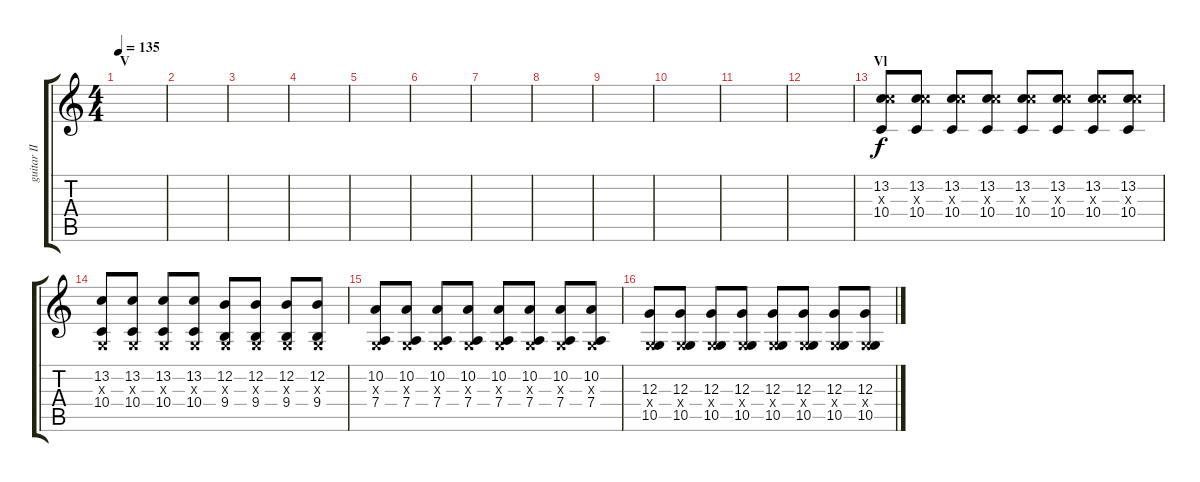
\track ("guitar II" "guitar II") {instrument lead2sawtooth}
\staff {score tabs}
\tuning (E4 B3 G3 D3 A2 D2) {hide}
\ts (4 4)
\section ("" "V")
\tempo 135
\clef g2
\ks c
|
|
|
|
|
|
|
|
|
|
|
|
\section ("" "Vl")
(13.2 17.3{x} 10.4).8 (13.2 17.3{x} 10.4).8 (13.2 17.3{x} 10.4).8 (13.2 17.3{x} 10.4).8 (13.2 17.3{x} 10.4).8 (13.2 17.3{x} 10.4).8 (13.2 17.3{x} 10.4).8 (13.2 17.3{x} 10.4).8 |
(13.2 0.3{x} 10.4).8 (13.2 0.3{x} 10.4).8 (13.2 0.3{x} 10.4).8 (13.2 0.3{x} 10.4).8 (12.2 0.3{x} 9.4).8 (12.2 0.3{x} 9.4).8 (12.2 0.3{x} 9.4).8 (12.2 0.3{x} 9.4).8 |
(10.2 0.3{x} 7.4).8 (10.2 0.3{x} 7.4).8 (10.2 0.3{x} 7.4).8 (10.2 0.3{x} 7.4).8 (10.2 0.3{x} 7.4).8 (10.2 0.3{x} 7.4).8 (10.2 0.3{x} 7.4).8 (10.2 0.3{x} 7.4).8 |
(12.3 5.4{x} 10.5).8 (12.3 5.4{x} 10.5).8 (12.3 5.4{x} 10.5).8 (12.3 5.4{x} 10.5).8 (12.3 5.4{x} 10.5).8 (12.3 5.4{x} 10.5).8 (12.3 5.4{x} 10.5).8 (12.3 5.4{x} 10.5).8
